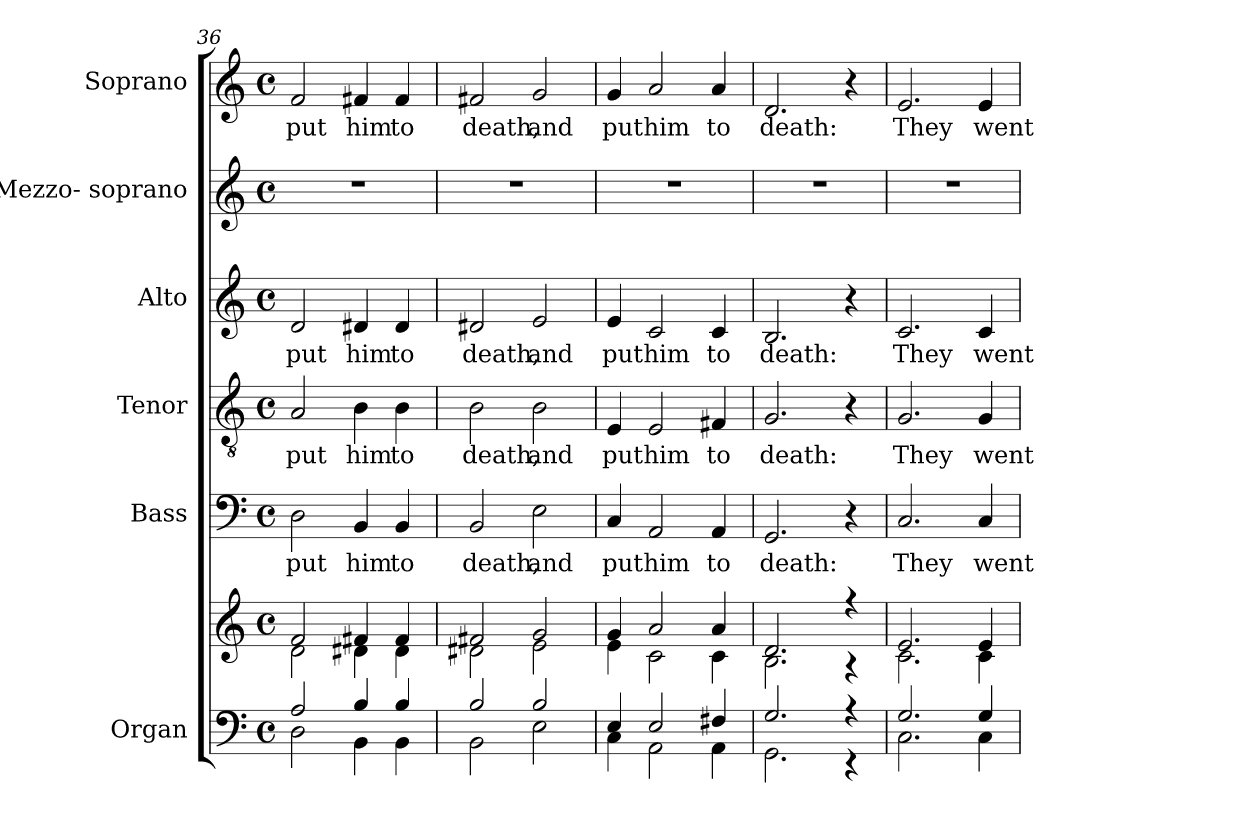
**kern	**kern	**kern	**text	**kern	**text	**kern	**text	**kern	**kern	**text
*part6	*part6	*part5	*part5	*part4	*part4	*part3	*part3	*part2	*part1	*part1
*staff7	*staff6	*staff5	*staff5	*staff4	*staff4	*staff3	*staff3	*staff2	*staff1	*staff1
*I"Organ	*	*I"Bass	*	*I"Tenor	*	*I"Alto	*	*I"Mezzo- soprano	*I"Soprano	*
*I'Org.	*	*I'B	*	*I'T.	*	*I'A	*	*I'M-S.	*I'S	*
!!LO:PB:g=z
*clefF4	*clefG2	*clefF4	*	*clefGv2	*	*clefG2	*	*clefG2	*clefG2	*
*	*	*	*	*ITrd7c12	*	*	*	*	*	*
*k[]	*k[]	*k[]	*	*k[]	*	*k[]	*	*k[]	*k[]	*
*C:	*C:	*C:	*	*C:	*	*C:	*	*C:	*C:	*
*M4/4	*M4/4	*M4/4	*	*M4/4	*	*M4/4	*	*M4/4	*M4/4	*
*met(c)	*met(c)	*met(c)	*	*met(c)	*	*met(c)	*	*met(c)	*met(c)	*
=36	=36	=36	=36	=36	=36	=36	=36	=36	=36	=36
*^	*^	*	*	*	*	*	*	*	*	*
!	!	!	!	!	!LO:LY:b:color=#000000	!	!	!	!	!	!	!
!	!	!	!	!	!	!	!LO:LY:b:color=#000000	!	!	!	!	!
!	!	!	!	!	!	!	!	!	!LO:LY:b:color=#000000	!	!	!
!	!	!	!	!	!	!	!	!	!	!	!	!LO:LY:b:color=#000000
2Ai/	2Di\	2fi/	2di\	2Di\	put	2AAi/	put	2di/	put	1r	2fi/	put
!	!	!	!	!	!LO:LY:b:color=#000000	!	!	!	!	!	!	!
!	!	!	!	!	!	!	!LO:LY:b:color=#000000	!	!	!	!	!
!	!	!	!	!	!	!	!	!	!LO:LY:b:color=#000000	!	!	!
!	!	!	!	!	!	!	!	!	!	!	!	!LO:LY:b:color=#000000
4Bi/	4BBi\	4f#Xi/	4d#Xi\	4BBi/	him	4BBi\	him	4d#Xi/	him	.	4f#Xi/	him
!	!	!	!	!	!LO:LY:b:color=#000000	!	!	!	!	!	!	!
!	!	!	!	!	!	!	!LO:LY:b:color=#000000	!	!	!	!	!
!	!	!	!	!	!	!	!	!	!LO:LY:b:color=#000000	!	!	!
!	!	!	!	!	!	!	!	!	!	!	!	!LO:LY:b:color=#000000
4Bi/	4BBi\	4f#i/	4d#i\	4BBi/	to	4BBi\	to	4d#i/	to	.	4f#i/	to
=37	=37	=37	=37	=37	=37	=37	=37	=37	=37	=37	=37	=37
!	!	!	!	!	!LO:LY:b:color=#000000	!	!	!	!	!	!	!
!	!	!	!	!	!	!	!LO:LY:b:color=#000000	!	!	!	!	!
!	!	!	!	!	!	!	!	!	!LO:LY:b:color=#000000	!	!	!
!	!	!	!	!	!	!	!	!	!	!	!	!LO:LY:b:color=#000000
2Bi/	2BBi\	2f#Xi/	2d#Xi\	2BBi/	death,	2BBi\	death,	2d#Xi/	death,	1r	2f#Xi/	death,
!	!	!	!	!	!LO:LY:b:color=#000000	!	!	!	!	!	!	!
!	!	!	!	!	!	!	!LO:LY:b:color=#000000	!	!	!	!	!
!	!	!	!	!	!	!	!	!	!LO:LY:b:color=#000000	!	!	!
!	!	!	!	!	!	!	!	!	!	!	!	!LO:LY:b:color=#000000
2Bi/	2Ei\	2gi/	2ei\	2Ei\	and	2BBi\	and	2ei/	and	.	2gi/	and
=38	=38	=38	=38	=38	=38	=38	=38	=38	=38	=38	=38	=38
!	!	!	!	!	!LO:LY:b:color=#000000	!	!	!	!	!	!	!
!	!	!	!	!	!	!	!LO:LY:b:color=#000000	!	!	!	!	!
!	!	!	!	!	!	!	!	!	!LO:LY:b:color=#000000	!	!	!
!	!	!	!	!	!	!	!	!	!	!	!	!LO:LY:b:color=#000000
4Ei/	4Ci\	4gi/	4ei\	4Ci/	put	4EEi/	put	4ei/	put	1r	4gi/	put
!	!	!	!	!	!LO:LY:b:color=#000000	!	!	!	!	!	!	!
!	!	!	!	!	!	!	!LO:LY:b:color=#000000	!	!	!	!	!
!	!	!	!	!	!	!	!	!	!LO:LY:b:color=#000000	!	!	!
!	!	!	!	!	!	!	!	!	!	!	!	!LO:LY:b:color=#000000
2Ei/	2AAi\	2ai/	2ci\	2AAi/	him	2EEi/	him	2ci/	him	.	2ai/	him
!	!	!	!	!	!LO:LY:b:color=#000000	!	!	!	!	!	!	!
!	!	!	!	!	!	!	!LO:LY:b:color=#000000	!	!	!	!	!
!	!	!	!	!	!	!	!	!	!LO:LY:b:color=#000000	!	!	!
!	!	!	!	!	!	!	!	!	!	!	!	!LO:LY:b:color=#000000
4F#Xi/	4AAi\	4ai/	4ci\	4AAi/	to	4FF#Xi/	to	4ci/	to	.	4ai/	to
=39	=39	=39	=39	=39	=39	=39	=39	=39	=39	=39	=39	=39
!	!	!	!	!	!LO:LY:b:color=#000000	!	!	!	!	!	!	!
!	!	!	!	!	!	!	!LO:LY:b:color=#000000	!	!	!	!	!
!	!	!	!	!	!	!	!	!	!LO:LY:b:color=#000000	!	!	!
!	!	!	!	!	!	!	!	!	!	!	!	!LO:LY:b:color=#000000
2.Gi/	2.GGi\	2.di/	2.Bi\	2.GGi/	death:	2.GGi/	death:	2.Bi/	death:	1r	2.di/	death:
4r	4r	4r	4r	4r	.	4r	.	4r	.	.	4r	.
!!LO:LB:g=z
=40	=40	=40	=40	=40	=40	=40	=40	=40	=40	=40	=40	=40
!	!	!	!	!	!LO:LY:b:color=#000000	!	!	!	!	!	!	!
!	!	!	!	!	!	!	!LO:LY:b:color=#000000	!	!	!	!	!
!	!	!	!	!	!	!	!	!	!LO:LY:b:color=#000000	!	!	!
!	!	!	!	!	!	!	!	!	!	!	!	!LO:LY:b:color=#000000
2.Gi/	2.Ci\	2.ei/	2.ci\	2.Ci/	They	2.GGi/	They	2.ci/	They	1r	2.ei/	They
!	!	!	!	!	!LO:LY:b:color=#000000	!	!	!	!	!	!	!
!	!	!	!	!	!	!	!LO:LY:b:color=#000000	!	!	!	!	!
!	!	!	!	!	!	!	!	!	!LO:LY:b:color=#000000	!	!	!
!	!	!	!	!	!	!	!	!	!	!	!	!LO:LY:b:color=#000000
4Gi/	4Ci\	4ei/	4ci\	4Ci/	went	4GGi/	went	4ci/	went	.	4ei/	went
*v	*v	*	*	*	*	*	*	*	*	*	*	*
*	*v	*v	*	*	*	*	*	*	*	*	*
=	=	=	=	=	=	=	=	=	=	=
*-	*-	*-	*-	*-	*-	*-	*-	*-	*-	*-
